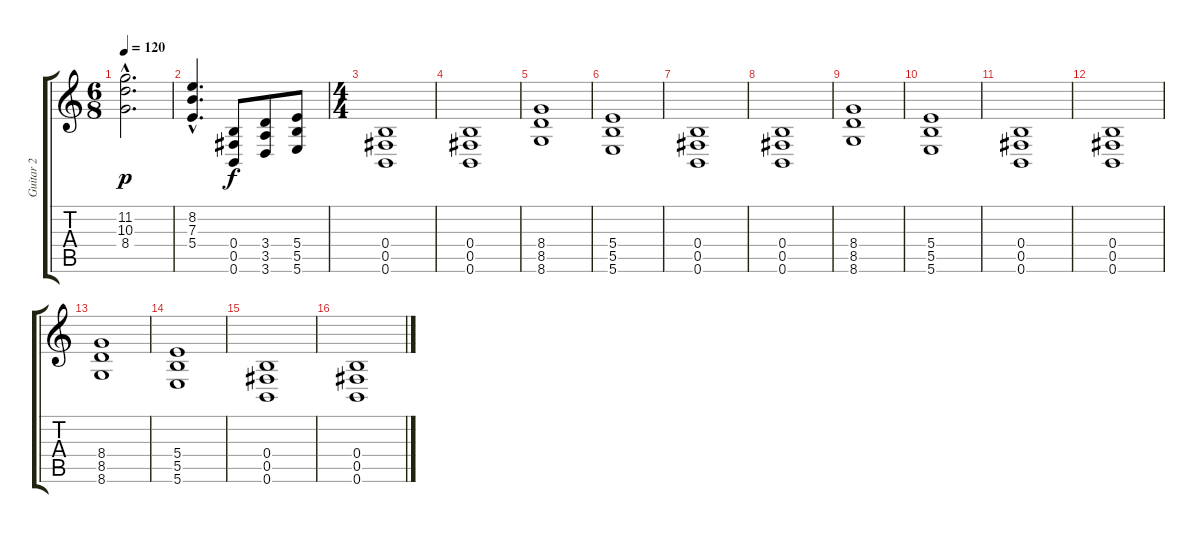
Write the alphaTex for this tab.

\track ("Guitar 2" "Guitar 2") {instrument distortionguitar}
\staff {score tabs}
\tuning (Db4 Ab3 E3 B2 Gb2 B1) {hide}
\ts (6 8)
\tempo 120
\clef g2
\ks c
(11.2{hac} 10.3{hac} 8.4{hac}).2{d dy p} |
(8.2{hac} 7.3{hac} 5.4{hac}).4{d} (0.4 0.5 0.6).8{dy f} (3.4 3.5 3.6).8 (5.4 5.5 5.6).8 |
\ts (4 4)
(0.4 0.5 0.6).1 |
(0.4 0.5 0.6).1 |
(8.4 8.5 8.6).1 |
(5.4 5.5 5.6).1 |
(0.4 0.5 0.6).1 |
(0.4 0.5 0.6).1 |
(8.4 8.5 8.6).1 |
(5.4 5.5 5.6).1 |
(0.4 0.5 0.6).1 |
(0.4 0.5 0.6).1 |
(8.4 8.5 8.6).1 |
(5.4 5.5 5.6).1 |
(0.4 0.5 0.6).1 |
(0.4 0.5 0.6).1
